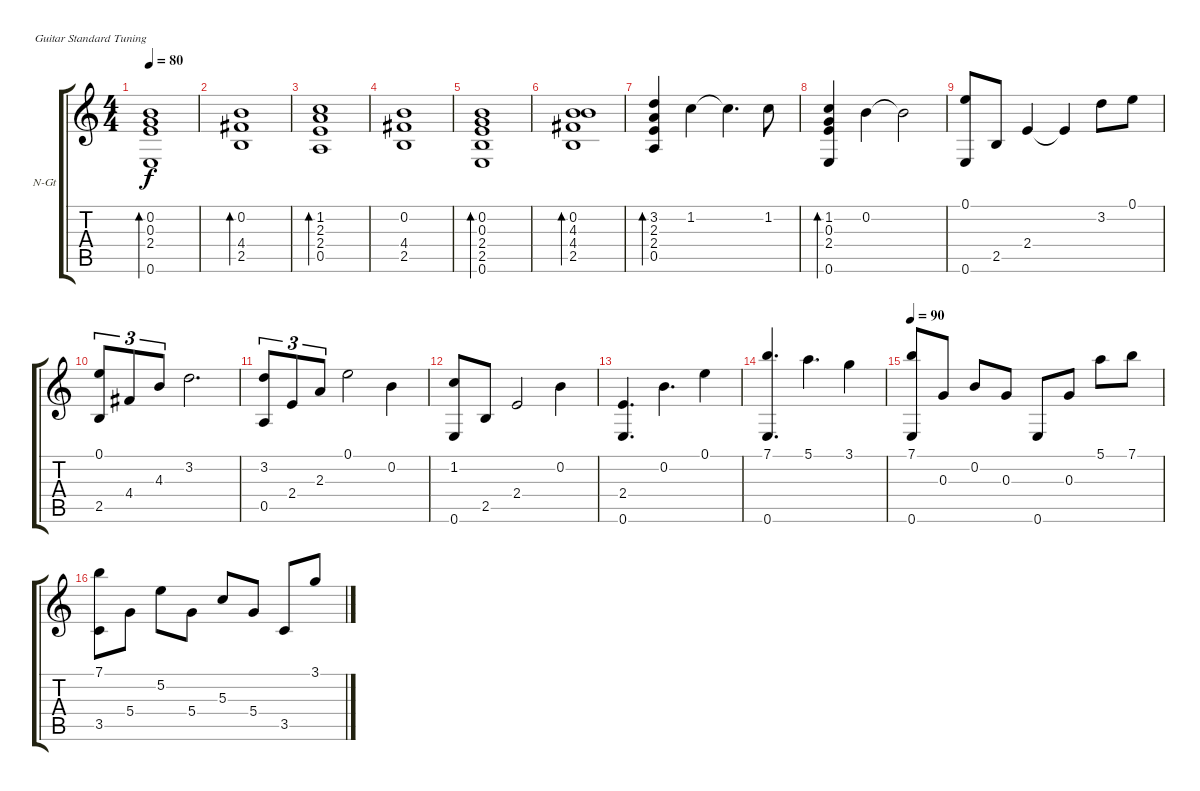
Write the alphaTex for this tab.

\bracketExtendMode groupsimilarinstruments
\firstSystemTrackNameOrientation horizontal
\otherSystemsTrackNameOrientation horizontal
\track ("Track 1" "N-Gt") {instrument acousticguitarnylon}
\staff {score tabs}
\tuning (E4 B3 G3 D3 A2 E2)
\ts (4 4)
\tempo 80
\clef g2
\ks c
(0.2 0.3 2.4 0.6).1{bd 60 dy f} |
(0.2 4.4 2.5).1{bd 60} |
(1.2 2.3 2.4 0.5).1{bd 60} |
(0.2 4.4 2.5).1 |
(0.2 0.3 2.4 2.5 0.6).1{bd 60} |
(0.2 4.3 4.4 2.5).1{bd 60} |
(3.2 2.3 2.4 0.5).4{bd 60} 1.2.4 1.2{t}.4{d} 1.2.8 |
(1.2 0.3 2.4 0.6).4{bd 60} 0.2.4 0.2{t}.2 |
(0.1 0.6).8 2.5.8 2.4.4 2.4{t}.4 3.2.8 0.1.8 |
(0.1 2.5).8{tu (3 2)} 4.4.8{tu (3 2)} 4.3.8{tu (3 2)} 3.2.2{d} |
(3.2 0.5).8{tu (3 2)} 2.4.8{tu (3 2)} 2.3.8{tu (3 2)} 0.1.2 0.2.4 |
(1.2 0.6).8 2.5.8 2.4.2 0.2.4 |
(2.4 0.6).4{d} 0.2.4{d} 0.1.4 |
(7.1 0.6).4{d} 5.1.4{d} 3.1.4 |
\tempo 90
(7.1 0.6).8 0.3.8 0.2.8 0.3.8 0.6.8 0.3.8 5.1.8 7.1.8 |
(7.1 3.5).8 5.4.8 5.2.8 5.4.8 5.3.8 5.4.8 3.5.8 3.1.8
